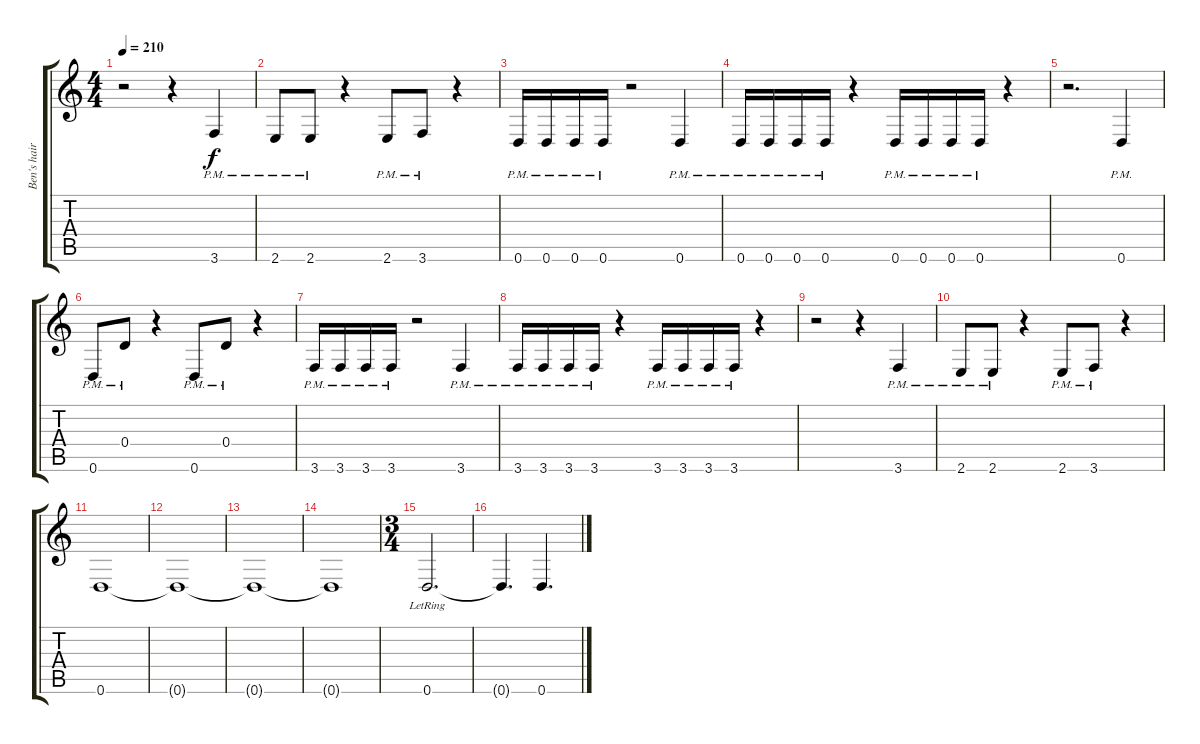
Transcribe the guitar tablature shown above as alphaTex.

\track ("Ben's hair" "Ben's hair") {instrument slapbass1}
\staff {score tabs}
\tuning (E4 B3 G3 D3 A2 D2) {hide}
\ts (4 4)
\tempo 210
\clef g2
\ks c
r.2{dy f} r.4 3.6{pm}.4 |
2.6{pm}.8 2.6{pm}.8 r.4 2.6{pm}.8 3.6{pm}.8 r.4 |
0.6{pm}.16 0.6{pm}.16 0.6{pm}.16 0.6{pm}.16 r.2 0.6{pm}.4 |
0.6{pm}.16 0.6{pm}.16 0.6{pm}.16 0.6{pm}.16 r.4 0.6{pm}.16 0.6{pm}.16 0.6{pm}.16 0.6{pm}.16 r.4 |
r.2{d} 0.6{pm}.4 |
0.6{pm}.8 0.4{pm}.8 r.4 0.6{pm}.8 0.4{pm}.8 r.4 |
3.6{pm}.16 3.6{pm}.16 3.6{pm}.16 3.6{pm}.16 r.2 3.6{pm}.4 |
3.6{pm}.16 3.6{pm}.16 3.6{pm}.16 3.6{pm}.16 r.4 3.6{pm}.16 3.6{pm}.16 3.6{pm}.16 3.6{pm}.16 r.4 |
r.2 r.4 3.6{pm}.4 |
2.6{pm}.8 2.6{pm}.8 r.4 2.6{pm}.8 3.6{pm}.8 r.4 |
0.6.1 |
0.6{t}.1 |
0.6{t}.1 |
0.6{t}.1 |
\ts (3 4)
0.6{lr}.2{d instrument electricbassfinger} |
0.6{t}.4{d} 0.6.4{d}
